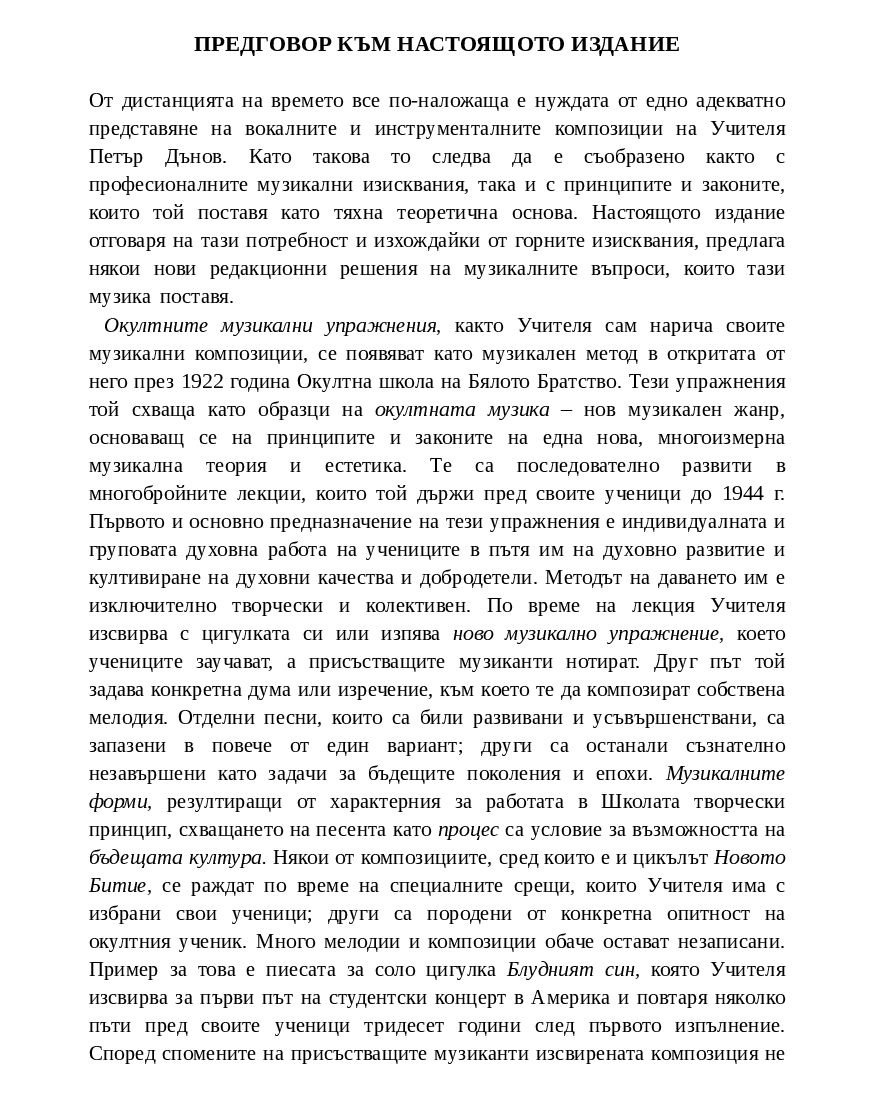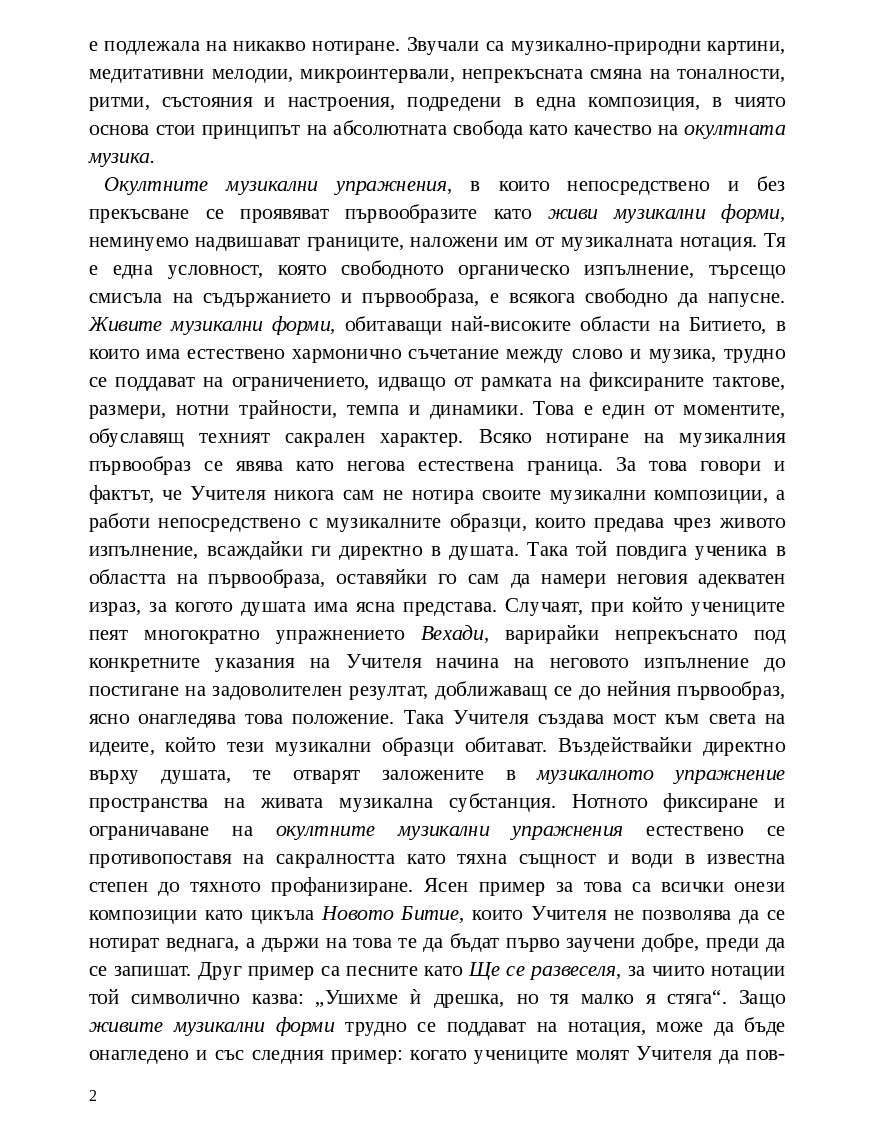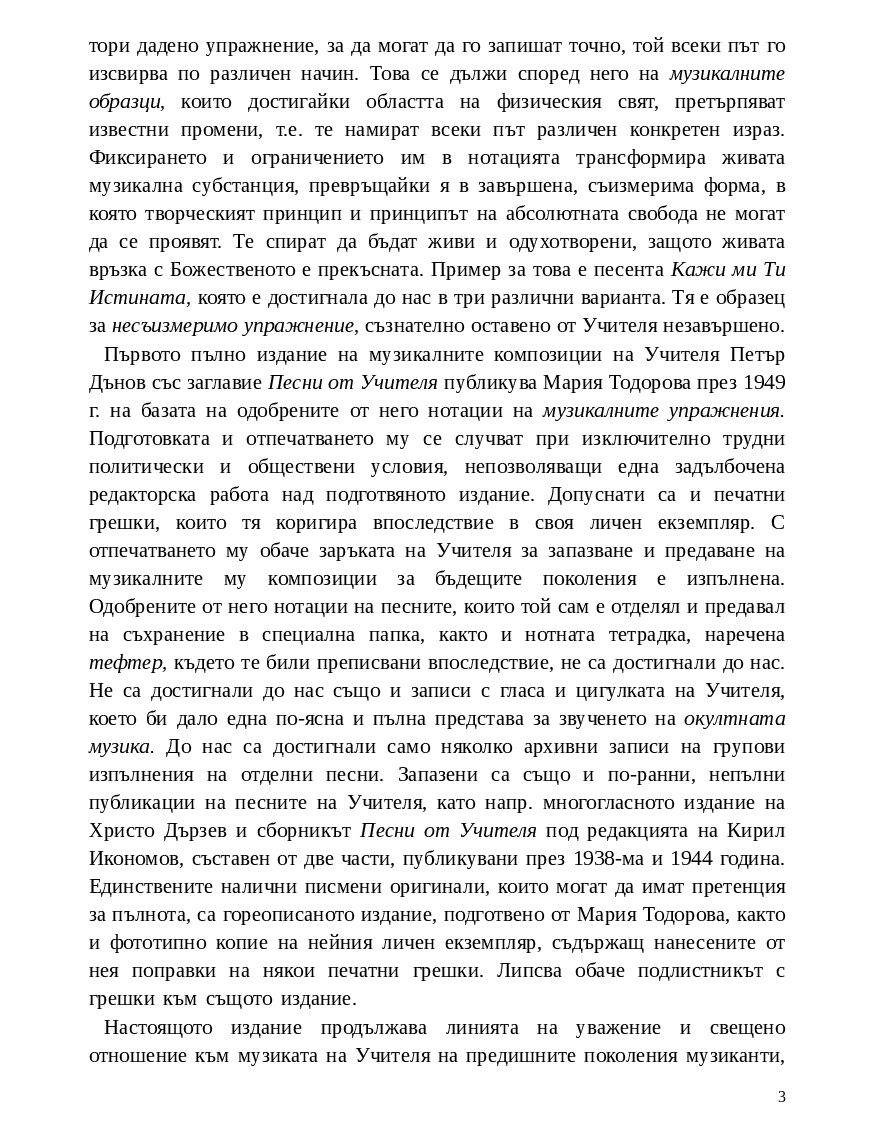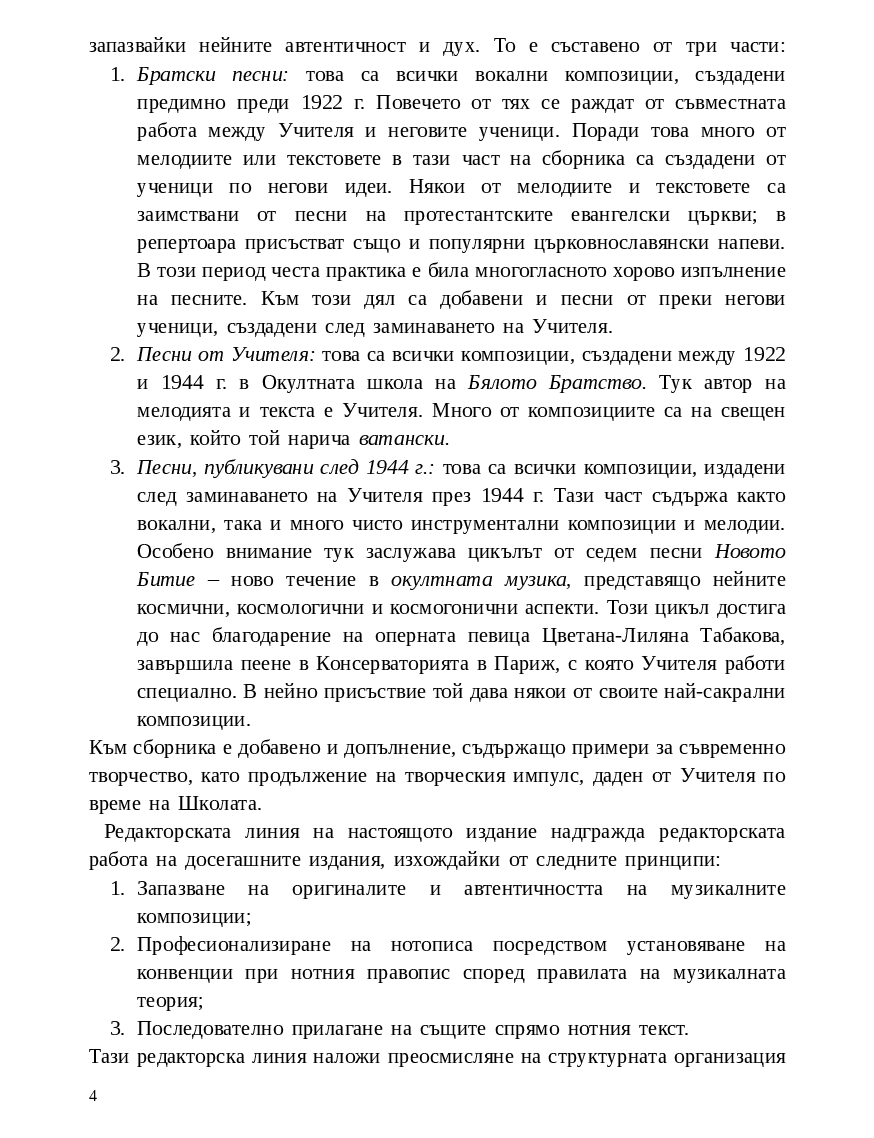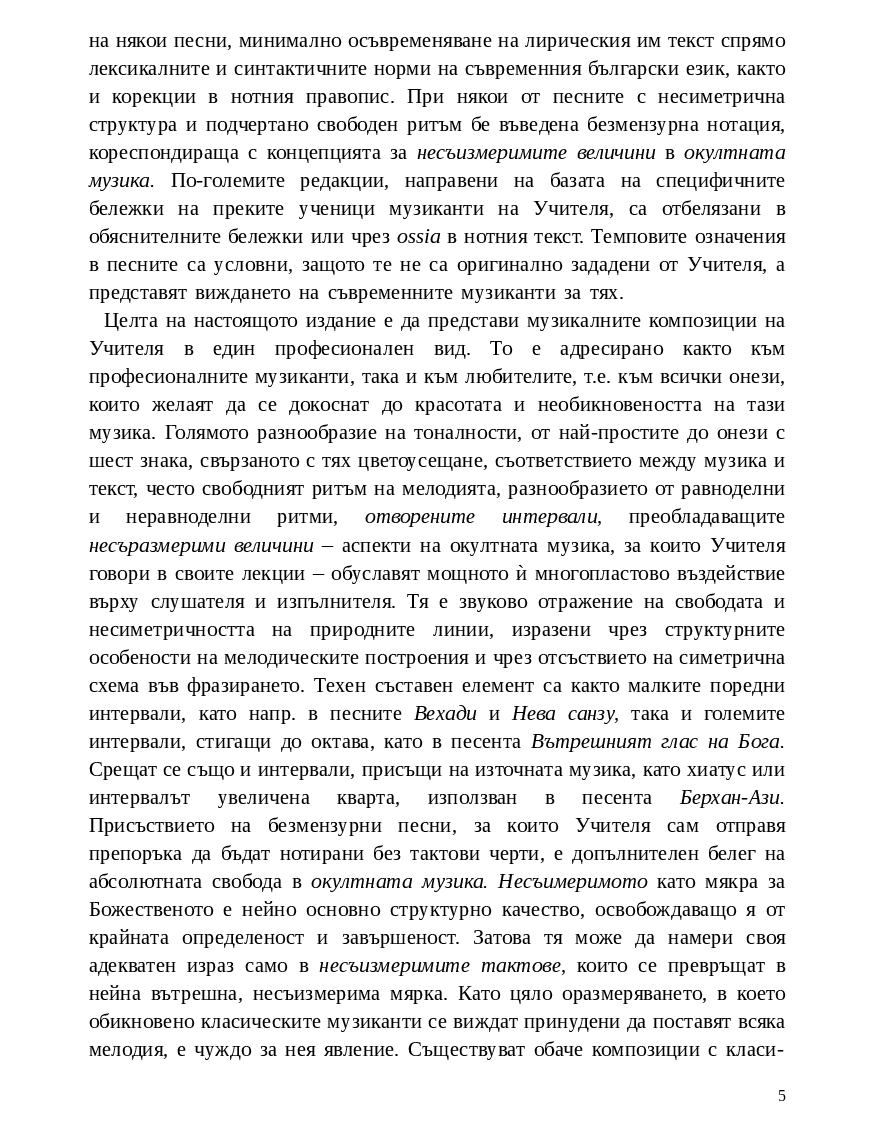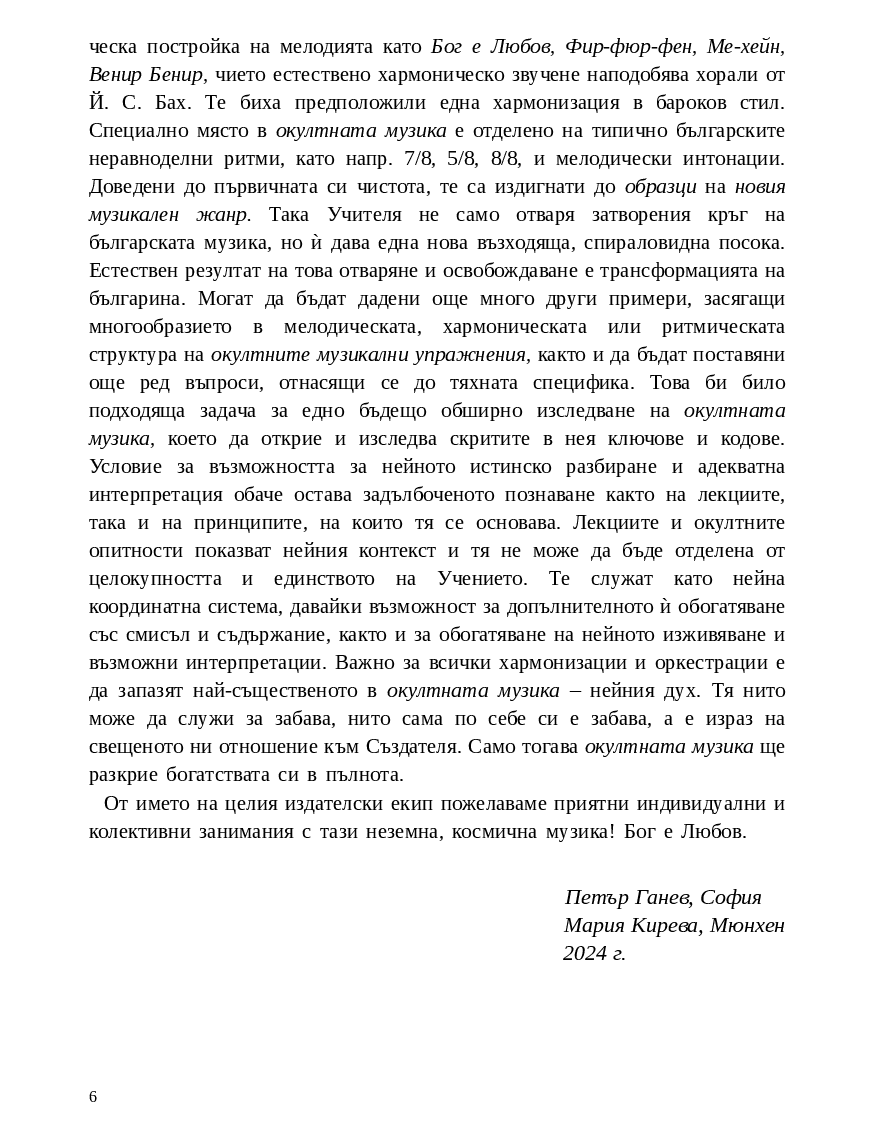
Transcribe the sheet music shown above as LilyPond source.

\version "2.24.3"

% include paper part and global functions
\include "include/globals.ily"

\bookpart {
  \paper {
    print-all-headers = ##f
    print-page-number = ##t
    print-first-page-number = ##f

    % put page numbers on the bottom
    oddHeaderMarkup = \markup ""
    evenHeaderMarkup = \markup ""
    oddFooterMarkup = \markup
    \fill-line {
      ""
      \if \should-print-page-number \fromproperty #'page:page-number-string
    }
    evenFooterMarkup = \markup
    \fill-line {
      \if \should-print-page-number \fromproperty #'page:page-number-string
      ""
    }

    left-margin = 1.5\cm
    right-margin = 1.5\cm
    top-margin = 1.6\cm
    bottom-margin = 1.2\cm
    ragged-bottom = ##t % do not spread the staves to fill the whole vertical space


  }

  \tocItem \markup "Предговор към настоящото издание"
  \markup \fontsize  #+3 { \fill-line \bold {"ПРЕДГОВОР КЪМ НАСТОЯЩОТО ИЗДАНИЕ"} }



  \markup \fontsize #+2.5 {
    \vspace #1.5  \override #'(baseline-skip . 2.7)


    \justify {

      От дистанцията на времето все по-наложаща е нуждата от едно адекватно представяне на вокалните и инструменталните композиции на Учителя Петър Дънов. Като такова то следва да е съобразено както с професионалните музикални изисквания, така и с принципите и законите, които той поставя като тяхна теоретична основа. Настоящото издание отговаря на тази потребност и изхождайки от горните изисквания, предлага някои нови редакционни решения на музикалните въпроси, които тази музика поставя.

    }
  }

  \markup \fontsize #+2.5 {
    \vspace #0.6  \override #'(baseline-skip . 2.7)
    \justify {
      \hspace #1.5

      \italic {Окултните} \italic {музикални} \italic {упражнения,} както Учителя сам нарича своите музикални композиции, се появяват като музикален метод в откритата от него през 1922 година Окултна школа на Бялото Братство. Тези упражнения той схваща като образци на \italic {окултната} \italic {музика} – нов музикален жанр, основаващ се на принципите и законите на една нова, многоизмерна музикална теория и естетика. Те са последователно развити в многобройните лекции, които той държи пред своите ученици до 1944 г. Първото и основно предназначение на тези упражнения е индивидуалната и груповата духовна работа на учениците в пътя им на духовно развитие и култивиране на духовни качества и добродетели. Методът на даването им е изключително творчески и колективен. По време на лекция Учителя изсвирва с цигулката си или изпява \italic {ново} \italic {музикално} \italic {упражнение,} което учениците заучават, а присъстващите музиканти нотират. Друг път той задава конкретна дума или  изречение, към което те да композират собствена мелодия. Отделни песни, които са били развивани и усъвършенствани, са запазени в повече от един вариант; други са останали съзнателно незавършени като задачи за бъдещите поколения и епохи. \italic {Музикалните} \italic {форми,} резултиращи от характерния за работата в Школата творчески принцип, схващането на песента като \italic {процес} са условие за възможността на \italic {бъдещата} \italic {култура.} Някои от композициите, сред които е и цикълът \italic {Новото} \italic {Битие,} се раждат по време на специалните срещи, които Учителя има с избрани свои ученици; други са породени от конкретна опитност на окултния ученик. Много мелодии и композиции обаче остават незаписани.  Пример за това е пиесата за соло цигулка \italic {Блудният} \italic {син,} която Учителя изсвирва за първи път на студентски концерт в Америка и повтаря няколко пъти пред своите ученици тридесет години след първото изпълнение. Според спомените на присъстващите музиканти изсвирената композиция не

    }
  }

  \markup \fontsize #+2.5 {
    \override #'(baseline-skip . 2.7)
    \justify {
      е подлежала на никакво нотиране. Звучали са музикално-природни картини, медитативни мелодии, микроинтервали, непрекъсната смяна на тоналности, ритми, състояния и настроения, подредени в една композиция, в чиято основа стои принципът на абсолютната свобода като качество на \italic{окултната} \italic {музика.}
    }
  }

  \markup \fontsize #+2.5 {
    \vspace #0.6  \override #'(baseline-skip . 2.7)
    \justify {
      \hspace #1.5

      \italic{Окултните} \italic{музикални} \italic{упражнения,} в които непосредствено и без прекъсване се проявяват първообразите като \italic{живи} \italic{музикални} \italic{форми,} неминуемо надвишават границите, наложени им от музикалната нотация. Тя е една условност, която свободното органическо изпълнение, търсещо смисъла на съдържанието и първообраза, е всякога свободно да напусне.  \italic{Живите} \italic{музикални} \italic{форми,} обитаващи най-високите области на Битието, в които има естествено хармонично съчетание между слово и музика, трудно се поддават на ограничението, идващо от рамката на фиксираните тактове, размери, нотни трайности, темпа и динамики. Това е един от моментите, обуславящ техният сакрален характер. Всяко нотиране на музикалния първообраз се явява като негова естествена граница. За това говори и фактът, че Учителя никога сам не нотира своите музикални композиции, а работи непосредствено с  музикалните образци, които предава чрез живото изпълнение, всаждайки ги директно в душата. Така той  повдига ученика в областта на първообраза, оставяйки го сам да намери неговия адекватен израз, за когото душата има ясна представа. Случаят, при който учениците пеят многократно упражнението \italic{Вехади,} варирайки непрекъснато под конкретните указания на Учителя начина на неговото изпълнение до постигане на задоволителен резултат, доближаващ се до нейния първообраз, ясно онагледява това положение. Така Учителя създава мост към света на идеите, който тези музикални образци обитават. Въздействайки директно върху душата, те отварят заложените в \italic{музикалното} \italic{упражнение} пространства на живата музикална субстанция. Нотното фиксиране и ограничаване на \italic{окултните} \italic{музикални} \italic{упражнения} естествено се противопоставя на сакралността като тяхна същност и води в известна степен до тяхното профанизиране. Ясен пример за това са всички онези композиции като цикъла \italic{Новото} \italic{Битие,} които Учителя не позволява да се нотират веднага, а държи на това те да бъдат първо заучени добре, преди да се запишат. Друг пример са песните като \italic{Ще} \italic{се }\italic{развеселя,} за чиито нотации той символично казва: „Ушихме ѝ дрешка, но тя малко я стяга“. Защо \italic{живите} \italic{музикални} \italic{форми} трудно се поддават на нотация, може да бъде онагледено и със следния пример: когато учениците молят Учителя да пов-

    }
  }

  \markup \fontsize #+2.5 {
    \override #'(baseline-skip . 2.7)
    \justify {
      тори дадено упражнение, за да могат да го запишат точно, той всеки път го изсвирва по различен начин. Това се дължи според него на  \italic{музикалните} \italic{образци,} които достигайки областта на физическия свят, претърпяват известни промени, т.е. те намират всеки път различен конкретен израз. Фиксирането и ограничението им в нотацията трансформира живата музикална субстанция, превръщайки я в завършена, съизмерима форма, в която творческият принцип и принципът на абсолютната свобода не могат да се проявят. Те спират да бъдат живи и одухотворени, защото живата връзка с Божественото е прекъсната. Пример за това е песента \italic{Кажи} \italic{ми} \italic{Ти} \italic{Истината,} която е достигнала до нас в три различни варианта. Тя е образец за \italic{несъизмеримо упражнение,} съзнателно оставено от Учителя незавършено.
    }
  }

  \markup \fontsize #+2.5 {
    \vspace #0.6  \override #'(baseline-skip . 2.7)
    \justify {
      \hspace #1.5
      Първото пълно издание на музикалните композиции на Учителя Петър Дънов със заглавие \italic {Песни} \italic {от} \italic {Учителя} публикува Мария Тодорова през 1949 г. на базата на одобрените от него нотации на \italic {музикалните} \italic {упражнения.} Подготовката и отпечатването му се случват при изключително трудни политически и обществени условия, непозволяващи една задълбочена редакторска работа над подготвяното издание. Допуснати са и печатни грешки, които тя коригира впоследствие в своя личен екземпляр. С отпечатването му обаче заръката на Учителя за запазване и предаване на музикалните му композиции за бъдещите поколения е изпълнена. Одобрените от него нотации на песните, които той сам е отделял и предавал на съхранение в специална папка, както и нотната тетрадка, наречена \italic {тефтер,} където те били преписвани впоследствие, не са достигнали до нас. Не са достигнали до нас също и записи с гласа и цигулката на Учителя, което би дало една по-ясна и пълна представа за звученето на \italic {окултната} \italic {музика.} До нас са достигнали само няколко архивни записи на групови изпълнения на отделни песни. Запазени са също и по-ранни, непълни публикации на песните на Учителя, като напр. многогласното издание на Христо Дързев и сборникът \italic {Песни} \italic {от} \italic {Учителя} под редакцията на Кирил Икономов, съставен от две части, публикувани през 1938-ма и 1944 година. Единствените налични писмени оригинали, които могат да имат претенция за пълнота, са гореописаното издание, подготвено от Мария Тодорова, както и фототипно копие на нейния личен екземпляр, съдържащ нанесените от нея поправки на някои печатни грешки. Липсва обаче подлистникът с грешки към същото издание.
    }
  }
  \markup \fontsize #+2.5 {
    \vspace #0.6  \override #'(baseline-skip . 2.7)
    \justify {
      \hspace #1.5
      Настоящото издание продължава линията на  уважение и свещено отношение към музиката на Учителя на предишните поколения музиканти,
    }
  }

  \markup \fontsize #+2.5 {
    \vspace #0.5  \override #'(baseline-skip . 2.7)
    \justify {
      \justify-line {запазвайки нейните автентичност и дух. То е съставено от три части:}
    }
  }

  \markup \override #'(line-width . 62.5) \fontsize  #+2.5 {
    \override #'(baseline-skip . 2.7) \column {
      "    1."
    }
    \hspace #0.5
    \vspace #0.6  \override #'(baseline-skip . 2.7) \column {
      \justify {
        \italic {Братски песни:  } това са всички вокални композиции, създадени предимно преди 1922 г. Повечето от тях се раждат от съвместната работа между Учителя и неговите ученици. Поради това много от мелодиите или текстовете в тази част на сборника са създадени от ученици по негови идеи. Някои от мелодиите и текстовете са заимствани от песни на протестантските евангелски църкви; в репертоара присъстват също и популярни църковнославянски напеви. В този период честа практика е била многогласното хорово изпълнение на песните. Към този дял са добавени и песни от преки негови ученици, създадени след заминаването на Учителя.
      }
    }
  }

  \markup \override #'(line-width . 62.5) \fontsize  #+2.5 {
    \vspace #0.6  \override #'(baseline-skip . 2.7) \column {
      "    2."
    }
    \hspace #0.5
    \override #'(baseline-skip . 2.7) \column {
      \justify {
        \italic { Песни от Учителя: } това са всички композиции, създадени между 1922 и 1944 г. в Окултната школа на \italic {Бялото}
        \italic {Братство.} Тук автор на мелодията и текста е Учителя. Много от композициите са на свещен език, който той
        нарича \italic {ватански.}
      }
    }
  }

  \markup \override #'(line-width . 62.5) \fontsize  #+2.5 {
    \vspace #0.6  \override #'(baseline-skip . 2.7) \column {
      "    3."
    }
    \hspace #0.5
    \override #'(baseline-skip . 2.7) \column {
      \justify {
        \italic {Песни, публикувани след 1944 г.:  } това са всички композиции, издадени след заминаването на Учителя през 1944 г.
        Тази част съдържа както вокални, така и много чисто инструментални композиции и мелодии. Особено внимание тук
        заслужава цикълът от седем песни \italic {Новото} \italic{Битие} – ново течение в \italic {окултната} \italic {музика,} представящо нейните космични, космологични и космогонични аспекти. Този цикъл достига до нас благодарение на оперната певица Цветана-Лиляна Табакова, завършила пеене в Консерваторията в Париж, с която Учителя работи специално. В нейно присъствие той дава някои от своите най-сакрални композиции.
      }
    }
  }
  \markup \fontsize #+2.5 {
    \vspace #0.6  \override #'(baseline-skip . 2.7)
    \justify {
      Към сборника е добавено и допълнение, съдържащо примери за съвременно творчество, като продължение на творческия импулс, даден от Учителя по време на Школата.
    }
  }
  \markup \fontsize #+2.5 {
    \vspace #0.6  \override #'(baseline-skip . 2.7)
    \justify {
      \hspace #1.5
      Редакторската линия на настоящото издание надгражда редакторската работа на досегашните издания, изхождайки
      от следните принципи:
    }
  }

  \markup \override #'(line-width . 62.5) \fontsize  #+2.5 {
    \vspace #0.6  \override #'(baseline-skip . 2.7) \column {
      "    1."
    }
    \hspace #0.5
    \override #'(baseline-skip . 2.7) \column {
      \justify {
        Запазване на оригиналите и автентичността на музикалните композиции;
      }
    }
  }

  \markup \override #'(line-width . 62.5) \fontsize  #+2.5 {
    \vspace #0.6  \override #'(baseline-skip . 2.7) \column {
      "    2."
    }
    \hspace #0.5
    \override #'(baseline-skip . 2.7) \column {
      \justify {
        Професионализиране на нотописа посредством установяване на конвенции при нотния правопис според правилата на музикалната теория;
      }
    }
  }


  \markup \override #'(line-width . 62.5) \fontsize  #+2.5 {
    \vspace #0.6 \override #'(baseline-skip . 2.7) \column {
      "    3."
    }
    \hspace #0.5
    \override #'(baseline-skip . 2.7) \column {
      \justify {
        Последователно прилагане на същите спрямо нотния текст.
      }
    }
  }

  \markup \fontsize #+2.5 {
    \vspace #0.6 \override #'(baseline-skip . 2.7)
    \justify {Тази редакторска линия наложи преосмисляне на структурната организация}
  }

  \markup \fontsize #+2.5 {
    \override #'(baseline-skip . 2.7)
    \justify {
      на някои песни, минимално осъвременяване на лирическия им текст спрямо лексикалните и синтактичните норми на съвременния български език, както и корекции в нотния правопис. При някои от песните с несиметрична структура и подчертано свободен ритъм бе въведена безмензурна нотация, кореспондираща с концепцията за \italic"несъизмеримите" \italic"величини" в \italic"окултната" \italic"музика." По-големите редакции, направени на базата на специфичните бележки на преките ученици музиканти на Учителя, са отбелязани в обяснителните бележки или чрез \italic {ossia} в нотния текст. Темповите означения в песните са условни, защото те не са оригинално зададени от Учителя, а представят виждането на съвременните музиканти за тях.
    }
  }

  \markup \fontsize #+2.5 {
    \vspace #0.6  \override #'(baseline-skip . 2.7)
    \justify {
      \hspace #1.5

      Целта на настоящото издание е да представи музикалните композиции на Учителя в един професионален вид. То е адресирано както към професионалните музиканти, така и към любителите, т.е. към всички онези, които желаят да се докоснат до красотата и необикновеността на тази музика. Голямото разнообразие на тоналности, от най-простите до онези с шест знака, свързаното с тях цветоусещане, съответствието между музика и текст, често свободният ритъм на мелодията, разнообразието от равноделни и неравноделни ритми, \italic {отворените} \italic {интервали,} преобладаващите \italic {несъразмерими} \italic {величини} – аспекти на окултната музика, за които Учителя говори в своите лекции – обуславят мощното ѝ многопластово въздействие върху слушателя и изпълнителя. Тя е звуково отражение на свободата и несиметричността на природните линии, изразени чрез структурните особености на мелодическите построения и чрез отсъствието на симетрична схема във фразирането. Техен съставен елемент са както малките поредни интервали, като напр. в песните \italic {Вехади} и \italic {Нева санзу,} така и големите интервали, стигащи до октава, като в песента \italic {Вътрешният глас на Бога.} Срещат се също и интервали, присъщи на източната музика, като хиатус или интервалът увеличена кварта, използван в песента \italic {Берхан-Ази.} Присъствието на безмензурни песни, за които Учителя сам отправя препоръка да бъдат нотирани без тактови черти, е допълнителен белег на абсолютната свобода в \italic {окултната} \italic {музика.} \italic {Несъимеримото} като мякра за Божественото е нейнo основно структурно качество, освобождаващо я от крайната определеност и завършеност. Затова тя може да намери своя адекватен израз само в \italic {несъизмеримите} \italic {тактове,} които се превръщат в нейна вътрешна, несъизмерима мярка. Като цяло оразмеряването, в което обикновено класическите музиканти се виждат принудени да поставят всяка мелодия, е чуждо за нея явление. Съществуват обаче композиции с класи-

    }
  }

  \markup \fontsize #+2.5 {
    \override #'(baseline-skip . 2.7)
    \justify {

      ческа постройка на мелодията като \italic {Бог e Любов,} \italic {Фир-фюр-фен,} \italic {Ме-хейн,} \italic {Венир} \italic{ Бенир,}   чието естествено  хармоническо звучене наподобява хорали от Й. С. Бах. Те биха предположили една хармонизация в бароков стил. Специално място в \italic {окултната} \italic {музика} е отделено на типично българските неравноделни ритми, като напр. 7/8, 5/8, 8/8, и мелодически интонации. Доведени до първичната си чистота, те са издигнати до \italic {образци} на \italic {новия} \italic {музикален} \italic {жанр.} Така Учителя не само отваря затворения кръг на българската музика, но ѝ дава една нова възходяща, спираловидна посока. Естествен резултат на това отваряне и освобождаване е трансформацията на българина. Могат да бъдат дадени още много други примери, засягащи многообразието в мелодическата, хармоническата или ритмическата структура на \italic {окултните} \italic {музикални} \italic {упражнения,} както и да бъдат поставяни още ред въпроси, отнасящи се до тяхната специфика. Това би било подходяща задача за едно бъдещо обширно изследване на \italic {окултната} \italic {музика,} което да открие и изследва скритите в нея ключове и кодове. Условие за възможността за нейното истинско разбиране и адекватна интерпретация обаче остава задълбоченото познаване както на лекциите, така и на принципите, на които тя се основава. Лекциите и окултните опитности показват нейния контекст и тя не може да бъде отделена от целокупността и единството на Учението. Те служат като нейна координатна система, давайки възможност за допълнителното ѝ обогатяване със смисъл и съдържание, както и за обогатяване на нейното изживяване и възможни интерпретации. Важно за всички хармонизации и оркестрации е да запазят най-същественото в \italic {окултната} \italic {музика} – нейния дух. Тя нито може да служи за забава, нито сама по себе си е забава, а е израз на свещеното ни отношение към Създателя. Само тогава \italic {окултната} \italic {музика} ще разкрие богатствата си в пълнота.
    }
  }
  \markup \fontsize #+2.5 {
    \vspace #0.6  \override #'(baseline-skip . 2.7)
    \justify {
      \hspace #1.5 От името на целия издателски екип пожелаваме приятни индивидуални и колективни занимания с тази неземна, космична музика! Бог е Любов.
    }
  }


  \markup \fontsize #+3 \raise #0 \override #'(baseline-skip . 2.7) {
    \column {
      \line {"  "}
      \line {"  "}
      \fill-line { "" ""  \italic {"Петър Ганев, София    "} }
      \fill-line { "" ""  \italic {"Мария Кирева, Мюнхен"} }
      \fill-line { "" ""  \italic {"2024 г.                            "} }
    }
  }



} % bookpart